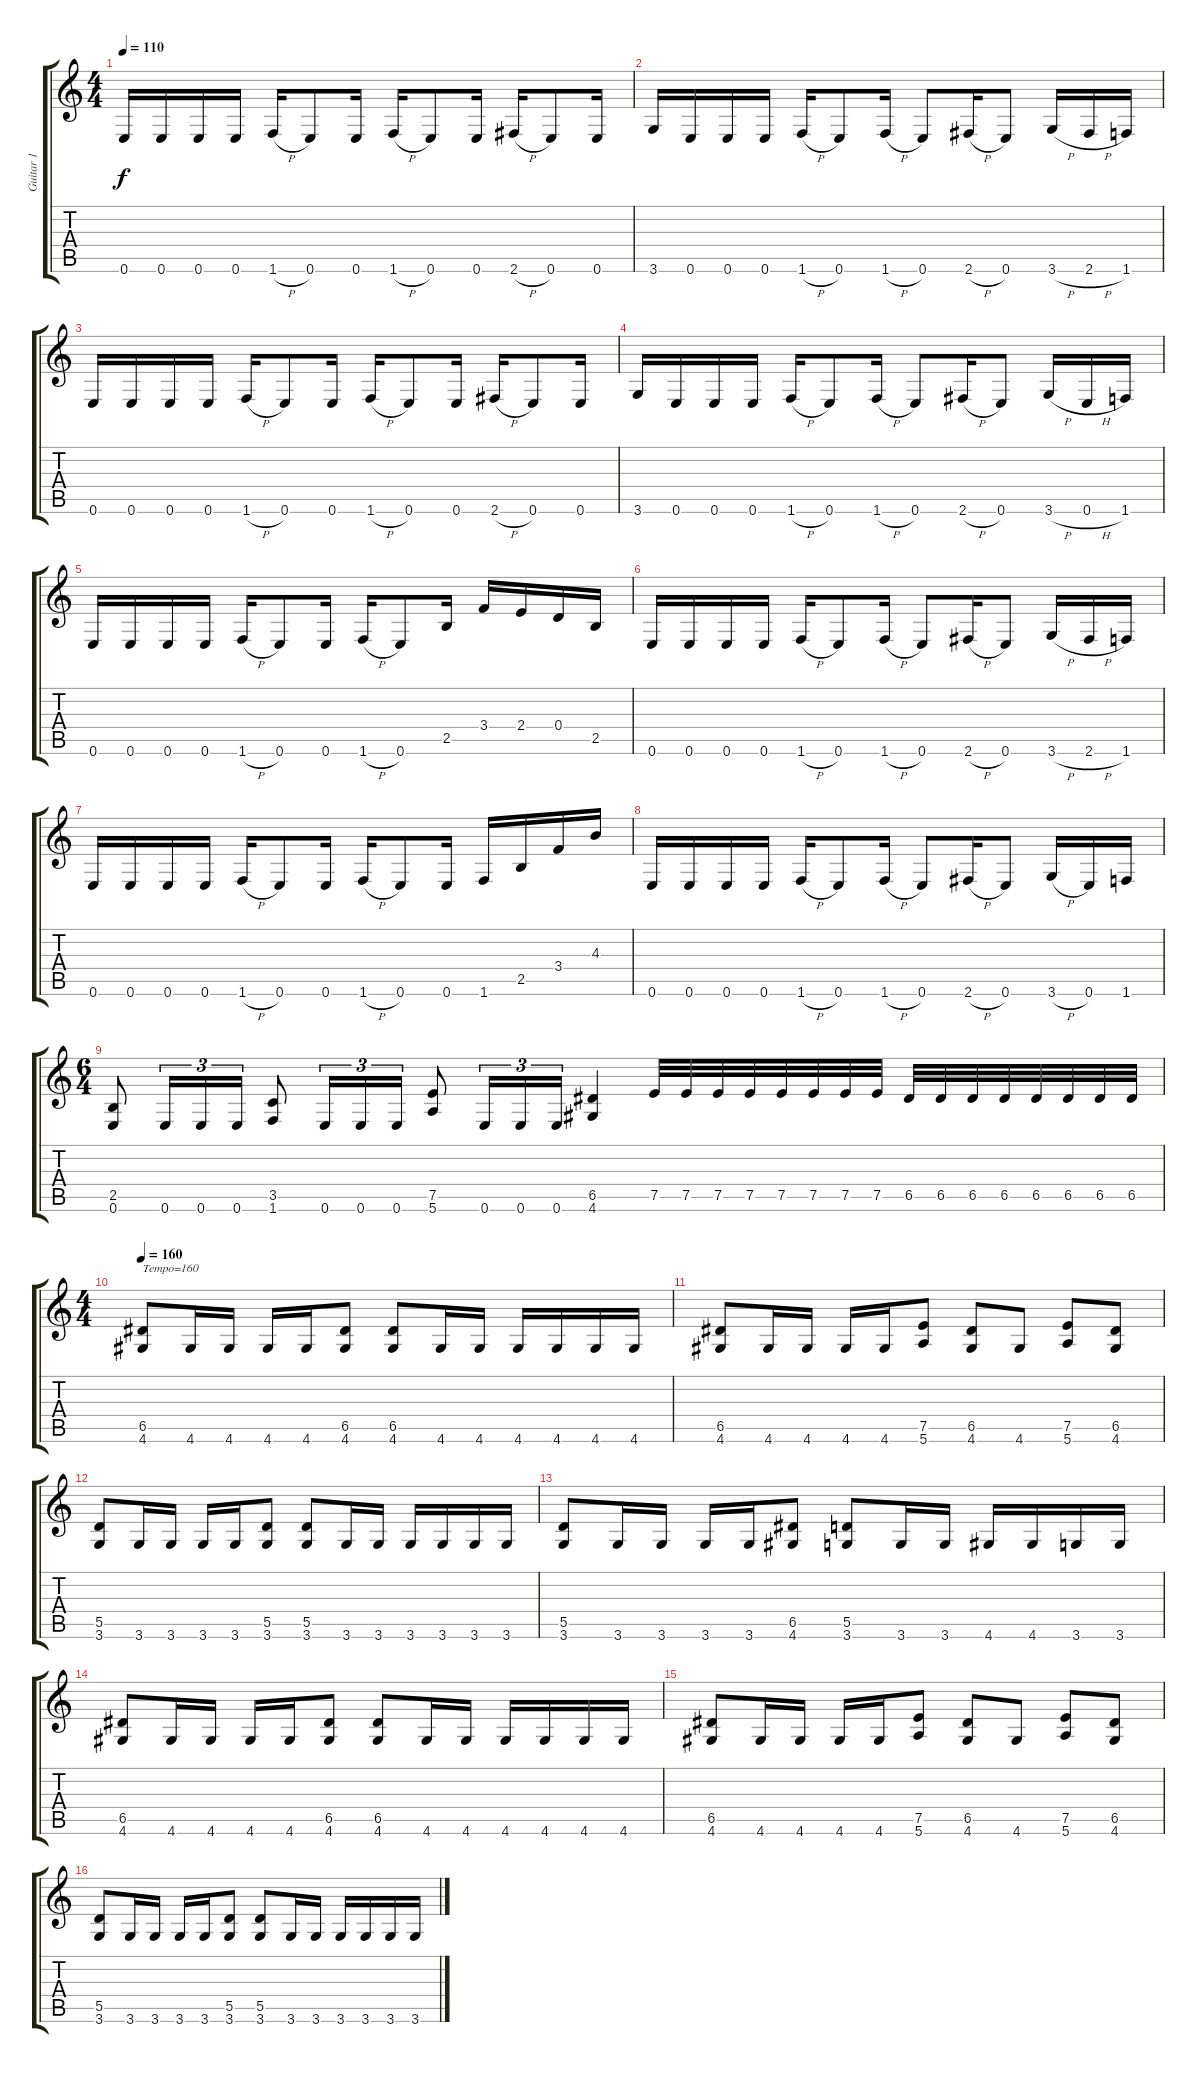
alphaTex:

\track ("Guitar 1" "Guitar 1") {instrument overdrivenguitar}
\staff {score tabs}
\tuning (E4 B3 G3 D3 A2 E2) {hide}
\ts (4 4)
\tempo 110
\clef g2
\ks c
0.6.16{dy f} 0.6.16 0.6.16 0.6.16 1.6{h}.16 0.6.8 0.6.16 1.6{h}.16 0.6.8 0.6.16 2.6{h}.16 0.6.8 0.6.16 |
3.6.16 0.6.16 0.6.16 0.6.16 1.6{h}.16 0.6.8 1.6{h}.16 0.6.8 2.6{h}.16 0.6.8 3.6{h}.16 2.6{h}.16 1.6.16 |
0.6.16 0.6.16 0.6.16 0.6.16 1.6{h}.16 0.6.8 0.6.16 1.6{h}.16 0.6.8 0.6.16 2.6{h}.16 0.6.8 0.6.16 |
3.6.16 0.6.16 0.6.16 0.6.16 1.6{h}.16 0.6.8 1.6{h}.16 0.6.8 2.6{h}.16 0.6.8 3.6{h}.16 0.6{h}.16 1.6.16 |
0.6.16 0.6.16 0.6.16 0.6.16 1.6{h}.16 0.6.8 0.6.16 1.6{h}.16 0.6.8 2.5.16 3.4.16 2.4.16 0.4.16 2.5.16 |
0.6.16 0.6.16 0.6.16 0.6.16 1.6{h}.16 0.6.8 1.6{h}.16 0.6.8 2.6{h}.16 0.6.8 3.6{h}.16 2.6{h}.16 1.6.16 |
0.6.16 0.6.16 0.6.16 0.6.16 1.6{h}.16 0.6.8 0.6.16 1.6{h}.16 0.6.8 0.6.16 1.6.16 2.5.16 3.4.16 4.3.16 |
0.6.16 0.6.16 0.6.16 0.6.16 1.6{h}.16 0.6.8 1.6{h}.16 0.6.8 2.6{h}.16 0.6.8 3.6{h}.16 0.6.16 1.6.16 |
\ts (6 4)
(2.5 0.6).8 0.6.16{tu (3 2)} 0.6.16{tu (3 2)} 0.6.16{tu (3 2)} (3.5 1.6).8 0.6.16{tu (3 2)} 0.6.16{tu (3 2)} 0.6.16{tu (3 2)} (7.5 5.6).8 0.6.16{tu (3 2)} 0.6.16{tu (3 2)} 0.6.16{tu (3 2)} (6.5 4.6).4 7.5.32 7.5.32 7.5.32 7.5.32 7.5.32 7.5.32 7.5.32 7.5.32 6.5.32 6.5.32 6.5.32 6.5.32 6.5.32 6.5.32 6.5.32 6.5.32 |
\ts (4 4)
\tempo 160
(6.5 4.6).8{txt "Tempo=160"} 4.6.16 4.6.16 4.6.16 4.6.16 (6.5 4.6).8 (6.5 4.6).8 4.6.16 4.6.16 4.6.16 4.6.16 4.6.16 4.6.16 |
(6.5 4.6).8 4.6.16 4.6.16 4.6.16 4.6.16 (7.5 5.6).8 (6.5 4.6).8 4.6.8 (7.5 5.6).8 (6.5 4.6).8 |
(5.5 3.6).8 3.6.16 3.6.16 3.6.16 3.6.16 (5.5 3.6).8 (5.5 3.6).8 3.6.16 3.6.16 3.6.16 3.6.16 3.6.16 3.6.16 |
(5.5 3.6).8 3.6.16 3.6.16 3.6.16 3.6.16 (6.5 4.6).8 (5.5 3.6).8 3.6.16 3.6.16 4.6.16 4.6.16 3.6.16 3.6.16 |
(6.5 4.6).8 4.6.16 4.6.16 4.6.16 4.6.16 (6.5 4.6).8 (6.5 4.6).8 4.6.16 4.6.16 4.6.16 4.6.16 4.6.16 4.6.16 |
(6.5 4.6).8 4.6.16 4.6.16 4.6.16 4.6.16 (7.5 5.6).8 (6.5 4.6).8 4.6.8 (7.5 5.6).8 (6.5 4.6).8 |
(5.5 3.6).8 3.6.16 3.6.16 3.6.16 3.6.16 (5.5 3.6).8 (5.5 3.6).8 3.6.16 3.6.16 3.6.16 3.6.16 3.6.16 3.6.16
